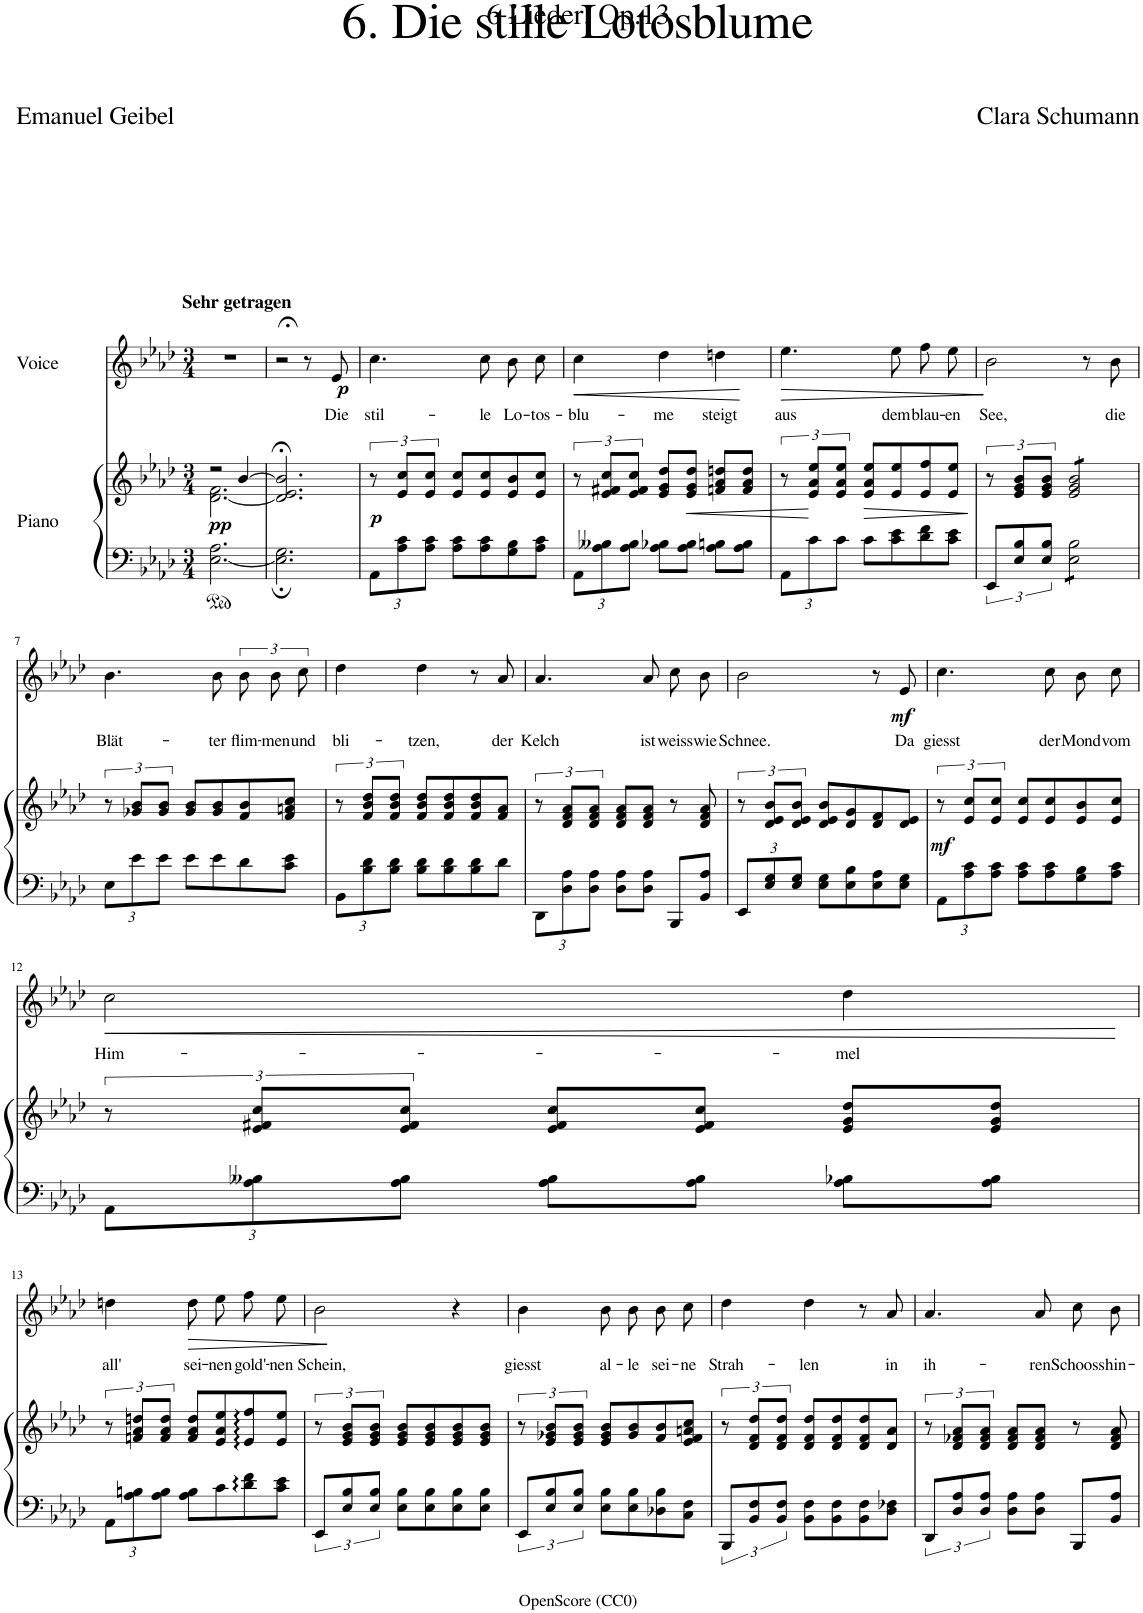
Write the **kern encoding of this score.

**kern	**kern	**dynam	**kern	**text	**dynam
*part2	*part2	*part2	*part1	*part1	*part1
*staff3	*staff2	*staff2/3	*staff1	*staff1	*staff1
*I"Piano	*	*	*I"Voice	*	*
*I'Pno	*	*	*	*	*
*clefF4	*clefG2	*	*clefG2	*	*
*k[b-e-a-d-]	*k[b-e-a-d-]	*	*k[b-e-a-d-]	*	*
*M3/4	*M3/4	*	*M3/4	*	*
=1	=1	=1	=1	=1	=1
*	*^	*	*	*	*
!	!	!	!	!LO:TX:a:B:t=Sehr getragen	!	!
!	!	!	!LO:DY:b	!	!	!
[2.E-\ 2.A-\	2r	[2.d-\ 2.f\	pp	2.r	.	.
.	[4b-/	.	.	.	.	.
*	*v	*v	*	*	*	*
=2	=2	=2	=2	=2	=2
2.E-\]; 2.G\;	2.d-/];< 2.e-/;< 2.b-/];<	.	2r;<	.	.
.	.	.	8r	.	.
!	!	!	!	!LO:LY:b	!LO:DY:b
.	.	.	8e-/	Die	p
=3	=3	=3	=3	=3	=3
*Xbrackettup	*	*	*	*	*
!	!	!LO:DY:b	!	!LO:LY:b	!
12AA-\L	12r	p	4.cc\	stil-	.
12A-\ 12c\	12e-/ 12cc/L	.	.	.	.
12A-\ 12c\J	12e-/ 12cc/J	.	.	.	.
8A-\ 8c\L	8e-/ 8cc/L	.	.	.	.
!	!	!	!	!LO:LY:b	!
8A-\ 8c\	8e-/ 8cc/	.	8cc\	-le	.
!	!	!	!	!LO:LY:b	!
8G\ 8B-\	8e-/ 8b-/	.	8b-\L	Lo-	.
!	!	!	!	!LO:LY:b	!
8A-\ 8c\J	8e-/ 8cc/J	.	8cc\J	-tos-	.
=4	=4	=4	=4	=4	=4
!	!	!	!	!LO:LY:b	!LO:HP:b
12AA-\L	12r	.	4cc\	-blu-	<
12A-\ 12B--X\	12e-/ 12f#X/ 12cc/L	.	.	.	.
12A-\ 12B--\J	12e-/ 12f#/ 12cc/J	.	.	.	.
!	!	!	!	!LO:LY:b	!
8A-\ 8B-X\L	8e-/ 8g/ 8dd-/L	.	4dd-\	-me	.
!	!	!LO:HP:b	!	!	!
8A-\ 8B-\J	8e-/ 8g/ 8dd-/J	<	.	.	.
!	!	!	!	!LO:LY:b	!
8A-\ 8Bn\L	8fn/ 8a-/ 8ddn/L	.	4ddn\	steigt	.
8A-\ 8B\J	8f/ 8a-/ 8dd/J	.	.	.	.
.	.	.	.	.	[
=5	=5	=5	=5	=5	=5
!	!	!	!	!LO:LY:b	!LO:HP:b
12AA-\L	12r	.	4.ee-\	aus	>
12c\	12e-/ 12a-/ 12ee-/L	[	.	.	.
12c\J	12e-/ 12a-/ 12ee-/J	.	.	.	.
!	!	!LO:HP:b	!	!	!
8c\L	8e-/ 8a-/ 8ee-/L	>	.	.	.
!	!	!	!	!LO:LY:b	!
8c\ 8e-\	8e-/ 8ee-/	.	8ee-\	dem	.
!	!	!	!	!LO:LY:b	!
8d-\ 8f\	8e-/ 8ff/	.	8ff\L	blau-	.
!	!	!	!	!LO:LY:b	!
8c\ 8e-\J	8e-/ 8ee-/J	.	8ee-\J	-en	.
.	.	]	.	.	]
=6	=6	=6	=6	=6	=6
*brackettup	*	*	*	*	*
!	!	!	!	!LO:LY:b	!
12EE-/L	12r	.	2b-\	See,	.
12E-/ 12B-/	12e-/ 12g/ 12b-/L	.	.	.	.
12E-/ 12B-/J	12e-/ 12g/ 12b-/J	.	.	.	.
*tremolo	*	*	*	*	*
*	*tremolo	*	*	*	*
8E-\ 8B-\L	8e-/ 8g/ 8b-/L	.	.	.	.
8E-\ 8B-\	8e-/ 8g/ 8b-/	.	.	.	.
8E-\ 8B-\	8e-/ 8g/ 8b-/	.	8r	.	.
!	!	!	!	!LO:LY:b	!
8E-\ 8B-\J	8e-/ 8g/ 8b-/J	.	8b-\	die	.
*	*Xtremolo	*	*	*	*
*Xtremolo	*	*	*	*	*
!!LO:LB:g=z
=7	=7	=7	=7	=7	=7
*Xbrackettup	*	*	*	*	*
!	!	!	!	!LO:LY:b	!
12E-\L	12r	.	4.b-\	Blät-	.
12e-\	12g-X/ 12b-/L	.	.	.	.
12e-\J	12g-/ 12b-/J	.	.	.	.
8e-\L	8g-/ 8b-/L	.	.	.	.
!	!	!	!	!LO:LY:b	!
8e-\	8g-/ 8b-/	.	8b-\	-ter	.
!	!	!	!	!LO:LY:b	!
8d-\	8f/ 8b-/	.	12b-\L	flim-	.
!	!	!	!	!LO:LY:b	!
.	.	.	12b-\	-men	.
8c\ 8e-\J	8f/ 8an/ 8cc/J	.	.	.	.
!	!	!	!	!LO:LY:b	!
.	.	.	12cc\J	und	.
=8	=8	=8	=8	=8	=8
!	!	!	!	!LO:LY:b	!
12BB-\L	12r	.	4dd-\	bli-	.
12B-\ 12d-\	12f/ 12b-/ 12dd-/L	.	.	.	.
12B-\ 12d-\J	12f/ 12b-/ 12dd-/J	.	.	.	.
!	!	!	!	!LO:LY:b	!
8B-\ 8d-\L	8f/ 8b-/ 8dd-/L	.	4dd-\	-tzen,	.
8B-\ 8d-\	8f/ 8b-/ 8dd-/	.	.	.	.
8B-\ 8d-\	8f/ 8b-/ 8dd-/	.	8r	.	.
!	!	!	!	!LO:LY:b	!
8d-\J	8f/ 8a-/J	.	8a-/	der	.
=9	=9	=9	=9	=9	=9
!	!	!	!	!LO:LY:b	!
12DD-\L	12r	.	4.a-/	Kelch	.
12D-\ 12A-\	12d-/ 12f/ 12a-/L	.	.	.	.
12D-\ 12A-\J	12d-/ 12f/ 12a-/J	.	.	.	.
8D-\ 8A-\L	8d-/ 8f/ 8a-/L	.	.	.	.
!	!	!	!	!LO:LY:b	!
8D-\ 8A-\J	8d-/ 8f/ 8a-/J	.	8a-/	ist	.
!	!	!	!	!LO:LY:b	!
8BBB-/L	8r	.	8cc\L	weiss	.
!	!	!	!	!LO:LY:b	!
8BB-/ 8A-/J	8d-/ 8f/ 8a-/	.	8b-\J	wie	.
=10	=10	=10	=10	=10	=10
!	!	!	!	!LO:LY:b	!
12EE-/L	12r	.	2b-\	Schnee.	.
12E-/ 12G/	12d-/ 12e-/ 12b-/L	.	.	.	.
12E-/ 12G/J	12d-/ 12e-/ 12b-/J	.	.	.	.
8E-\ 8G\L	8d-/ 8e-/ 8b-/L	.	.	.	.
8E-\ 8B-\	8d-/ 8g/	.	.	.	.
8E-\ 8A-\	8d-/ 8f/	.	8r	.	.
!	!	!	!	!LO:LY:b	!LO:DY:b
8E-\ 8G\J	8d-/ 8e-/J	.	8e-/	Da	mf
=11	=11	=11	=11	=11	=11
!	!	!LO:DY:b	!	!LO:LY:b	!
12AA-\L	12r	mf	4.cc\	giesst	.
12A-\ 12c\	12e-/ 12cc/L	.	.	.	.
12A-\ 12c\J	12e-/ 12cc/J	.	.	.	.
8A-\ 8c\L	8e-/ 8cc/L	.	.	.	.
!	!	!	!	!LO:LY:b	!
8A-\ 8c\	8e-/ 8cc/	.	8cc\	der	.
!	!	!	!	!LO:LY:b	!
8G\ 8B-\	8e-/ 8b-/	.	8b-\L	Mond	.
!	!	!	!	!LO:LY:b	!
8A-\ 8c\J	8e-/ 8cc/J	.	8cc\J	vom	.
!!LO:LB:g=z
=12	=12	=12	=12	=12	=12
!	!	!	!	!LO:LY:b	!LO:HP:b
12AA-\L	12r	.	2cc\	Him-	<
12A-\ 12B--X\	12e-/ 12f#X/ 12cc/L	.	.	.	.
12A-\ 12B--\J	12e-/ 12f#/ 12cc/J	.	.	.	.
8A-\ 8B--\L	8e-/ 8f#/ 8cc/L	.	.	.	.
8A-\ 8B--\J	8e-/ 8f#/ 8cc/J	.	.	.	.
!	!	!	!	!LO:LY:b	!
8A-\ 8B-X\L	8e-/ 8g/ 8dd-/L	.	4dd-\	-mel	.
8A-\ 8B-\J	8e-/ 8g/ 8dd-/J	.	.	.	.
.	.	.	.	.	[
!!LO:LB:g=z
=13	=13	=13	=13	=13	=13
!	!	!	!	!LO:LY:b	!
12AA-\L	12r	.	4ddn\	all'	.
12A-\ 12Bn\	12fn/ 12a-/ 12ddn/L	.	.	.	.
12A-\ 12B\J	12f/ 12a-/ 12dd/J	.	.	.	.
!	!	!	!	!LO:LY:b	!LO:HP:b
8A-\ 8B\L	8f/ 8a-/ 8dd/L	.	8dd\L	sei-	>
!	!	!	!	!LO:LY:b	!
8c\	8e-/ 8a-/ 8ee-/	.	8ee-\J	-nen	.
!	!	!	!	!LO:LY:b	!
8d-\ 8f\	8e-/ 8ff/	.	8ff\L	gold'-	.
!	!	!	!	!LO:LY:b	!
8c\ 8e-\J	8e-/ 8ee-/J	.	8ee-\J	-nen	.
.	.	.	.	.	]
=14	=14	=14	=14	=14	=14
*brackettup	*	*	*	*	*
!	!	!	!	!LO:LY:b	!
12EE-/L	12r	.	2b-\	Schein,	.
12E-/ 12B-/	12e-/ 12g/ 12b-/L	.	.	.	.
12E-/ 12B-/J	12e-/ 12g/ 12b-/J	.	.	.	.
8E-\ 8B-\L	8e-/ 8g/ 8b-/L	.	.	.	.
8E-\ 8B-\	8e-/ 8g/ 8b-/	.	.	.	.
8E-\ 8B-\	8e-/ 8g/ 8b-/	.	4r	.	.
8E-\ 8B-\J	8e-/ 8g/ 8b-/J	.	.	.	.
=15	=15	=15	=15	=15	=15
!	!	!	!	!LO:LY:b	!
12EE-/L	12r	.	4b-\	giesst	.
12E-/ 12B-/	12e-/ 12g-X/ 12b-/L	.	.	.	.
12E-/ 12B-/J	12e-/ 12g-/ 12b-/J	.	.	.	.
!	!	!	!	!LO:LY:b	!
8E-\ 8B-\L	8e-/ 8g-/ 8b-/L	.	8b-\L	al-	.
!	!	!	!	!LO:LY:b	!
8E-\ 8B-\	8g-/ 8b-/	.	8b-\J	-le	.
!	!	!	!	!LO:LY:b	!
8D-X\ 8B-\	8f/ 8b-/	.	8b-\L	sei-	.
!	!	!	!	!LO:LY:b	!
8C\ 8F\J	8e-/ 8f/ 8an/ 8cc/J	.	8cc\J	-ne	.
=16	=16	=16	=16	=16	=16
!	!	!	!	!LO:LY:b	!
12BBB-/L	12r	.	4dd-\	Strah-	.
12BB-/ 12F/	12d-/ 12f/ 12dd-/L	.	.	.	.
12BB-/ 12F/J	12d-/ 12f/ 12dd-/J	.	.	.	.
!	!	!	!	!LO:LY:b	!
8BB-\ 8F\L	8d-/ 8f/ 8dd-/L	.	4dd-\	-len	.
8BB-\ 8F\	8d-/ 8f/ 8dd-/	.	.	.	.
8BB-\ 8F\	8d-/ 8f/ 8dd-/	.	8r	.	.
!	!	!	!	!LO:LY:b	!
8D-\ 8F-X\J	8d-/ 8a-/J	.	8a-/	in	.
=17	=17	=17	=17	=17	=17
!	!	!	!	!LO:LY:b	!
12DD-/L	12r	.	4.a-/	ih-	.
12D-/ 12A-/	12d-/ 12f-X/ 12a-/L	.	.	.	.
12D-/ 12A-/J	12d-/ 12f-/ 12a-/J	.	.	.	.
8D-\ 8A-\L	8d-/ 8f-/ 8a-/L	.	.	.	.
!	!	!	!	!LO:LY:b	!
8D-\ 8A-\J	8d-/ 8f-/ 8a-/J	.	8a-/	-ren	.
!	!	!	!	!LO:LY:b	!
8BBB-/L	8r	.	8cc\L	Schooss	.
!	!	!	!	!LO:LY:b	!
8BB-/ 8A-/J	8d-/ 8f-/ 8a-/	.	8b-\J	hin-	.
=	=	=	=	=	=
*-	*-	*-	*-	*-	*-
